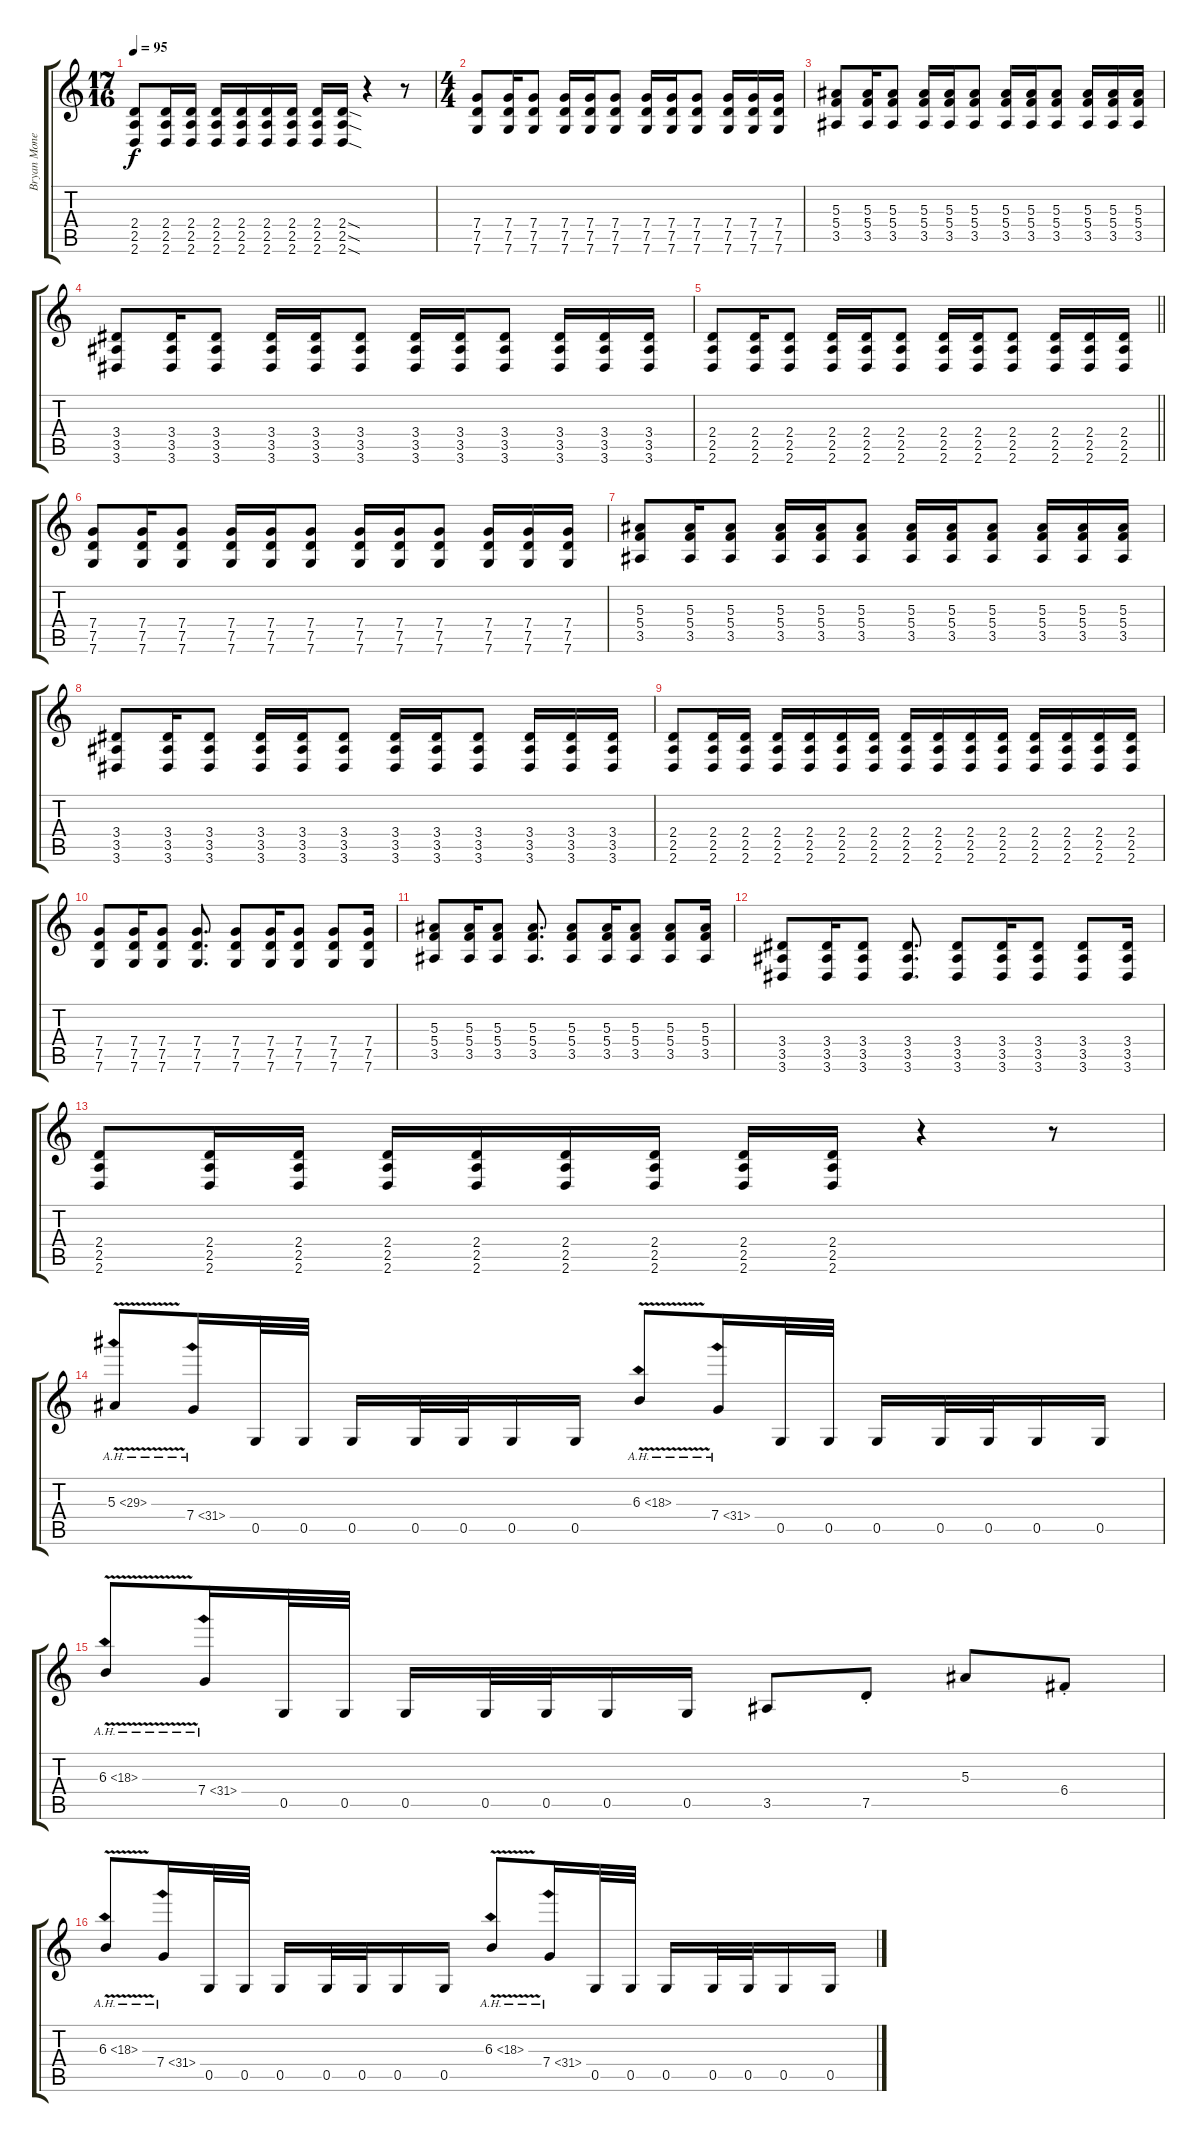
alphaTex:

\track ("Bryan Money (Gtr.1)" "Bryan Mone") {instrument distortionguitar}
\staff {score tabs}
\tuning (D4 A3 F3 C3 G2 C2) {hide}
\ts (17 16)
\tempo 95
\clef g2
\ks c
(2.4 2.5 2.6).8{dy f} (2.4 2.5 2.6).16 (2.4 2.5 2.6).16 (2.4 2.5 2.6).16 (2.4 2.5 2.6).16 (2.4 2.5 2.6).16 (2.4 2.5 2.6).16 (2.4 2.5 2.6).16 (2.4{sod} 2.5{sod} 2.6{sod}).16 r.4 r.8 |
\ts (4 4)
(7.4 7.5 7.6).8 (7.4 7.5 7.6).16 (7.4 7.5 7.6).8 (7.4 7.5 7.6).16 (7.4 7.5 7.6).16 (7.4 7.5 7.6).8 (7.4 7.5 7.6).16 (7.4 7.5 7.6).16 (7.4 7.5 7.6).8 (7.4 7.5 7.6).16 (7.4 7.5 7.6).16 (7.4 7.5 7.6).16 |
(5.3 5.4 3.5).8 (5.3 5.4 3.5).16 (5.3 5.4 3.5).8 (5.3 5.4 3.5).16 (5.3 5.4 3.5).16 (5.3 5.4 3.5).8 (5.3 5.4 3.5).16 (5.3 5.4 3.5).16 (5.3 5.4 3.5).8 (5.3 5.4 3.5).16 (5.3 5.4 3.5).16 (5.3 5.4 3.5).16 |
(3.4 3.5 3.6).8 (3.4 3.5 3.6).16 (3.4 3.5 3.6).8 (3.4 3.5 3.6).16 (3.4 3.5 3.6).16 (3.4 3.5 3.6).8 (3.4 3.5 3.6).16 (3.4 3.5 3.6).16 (3.4 3.5 3.6).8 (3.4 3.5 3.6).16 (3.4 3.5 3.6).16 (3.4 3.5 3.6).16 |
\barLineRight lightlight
(2.4 2.5 2.6).8 (2.4 2.5 2.6).16 (2.4 2.5 2.6).8 (2.4 2.5 2.6).16 (2.4 2.5 2.6).16 (2.4 2.5 2.6).8 (2.4 2.5 2.6).16 (2.4 2.5 2.6).16 (2.4 2.5 2.6).8 (2.4 2.5 2.6).16 (2.4 2.5 2.6).16 (2.4 2.5 2.6).16 |
(7.4 7.5 7.6).8 (7.4 7.5 7.6).16 (7.4 7.5 7.6).8 (7.4 7.5 7.6).16 (7.4 7.5 7.6).16 (7.4 7.5 7.6).8 (7.4 7.5 7.6).16 (7.4 7.5 7.6).16 (7.4 7.5 7.6).8 (7.4 7.5 7.6).16 (7.4 7.5 7.6).16 (7.4 7.5 7.6).16 |
(5.3 5.4 3.5).8 (5.3 5.4 3.5).16 (5.3 5.4 3.5).8 (5.3 5.4 3.5).16 (5.3 5.4 3.5).16 (5.3 5.4 3.5).8 (5.3 5.4 3.5).16 (5.3 5.4 3.5).16 (5.3 5.4 3.5).8 (5.3 5.4 3.5).16 (5.3 5.4 3.5).16 (5.3 5.4 3.5).16 |
(3.4 3.5 3.6).8 (3.4 3.5 3.6).16 (3.4 3.5 3.6).8 (3.4 3.5 3.6).16 (3.4 3.5 3.6).16 (3.4 3.5 3.6).8 (3.4 3.5 3.6).16 (3.4 3.5 3.6).16 (3.4 3.5 3.6).8 (3.4 3.5 3.6).16 (3.4 3.5 3.6).16 (3.4 3.5 3.6).16 |
(2.4 2.5 2.6).8 (2.4 2.5 2.6).16 (2.4 2.5 2.6).16 (2.4 2.5 2.6).16 (2.4 2.5 2.6).16 (2.4 2.5 2.6).16 (2.4 2.5 2.6).16 (2.4 2.5 2.6).16 (2.4 2.5 2.6).16 (2.4 2.5 2.6).16 (2.4 2.5 2.6).16 (2.4 2.5 2.6).16 (2.4 2.5 2.6).16 (2.4 2.5 2.6).16 (2.4 2.5 2.6).16 |
(7.4 7.5 7.6).8 (7.4 7.5 7.6).16 (7.4 7.5 7.6).8 (7.4 7.5 7.6).8{d} (7.4 7.5 7.6).8 (7.4 7.5 7.6).16 (7.4 7.5 7.6).8 (7.4 7.5 7.6).8 (7.4 7.5 7.6).16 |
(5.3 5.4 3.5).8 (5.3 5.4 3.5).16 (5.3 5.4 3.5).8 (5.3 5.4 3.5).8{d} (5.3 5.4 3.5).8 (5.3 5.4 3.5).16 (5.3 5.4 3.5).8 (5.3 5.4 3.5).8 (5.3 5.4 3.5).16 |
(3.4 3.5 3.6).8 (3.4 3.5 3.6).16 (3.4 3.5 3.6).8 (3.4 3.5 3.6).8{d} (3.4 3.5 3.6).8 (3.4 3.5 3.6).16 (3.4 3.5 3.6).8 (3.4 3.5 3.6).8 (3.4 3.5 3.6).16 |
(2.4 2.5 2.6).8 (2.4 2.5 2.6).16 (2.4 2.5 2.6).16 (2.4 2.5 2.6).16 (2.4 2.5 2.6).16 (2.4 2.5 2.6).16 (2.4 2.5 2.6).16 (2.4 2.5 2.6).16 (2.4 2.5 2.6).16 r.4 r.8 |
5.3{ah 24 v}.8 7.4{ah 24}.16 0.5.32 0.5.32 0.5.16 0.5.32 0.5.32 0.5.16 0.5.16 6.3{ah 12 v}.8 7.4{ah 24}.16 0.5.32 0.5.32 0.5.16 0.5.32 0.5.32 0.5.16 0.5.16 |
6.3{ah 12 v}.8 7.4{ah 24}.16 0.5.32 0.5.32 0.5.16 0.5.32 0.5.32 0.5.16 0.5.16 3.5.8 7.5{st}.8 5.3.8 6.4{st}.8 |
6.3{ah 12 v}.8 7.4{ah 24}.16 0.5.32 0.5.32 0.5.16 0.5.32 0.5.32 0.5.16 0.5.16 6.3{ah 12 v}.8 7.4{ah 24}.16 0.5.32 0.5.32 0.5.16 0.5.32 0.5.32 0.5.16 0.5.16
